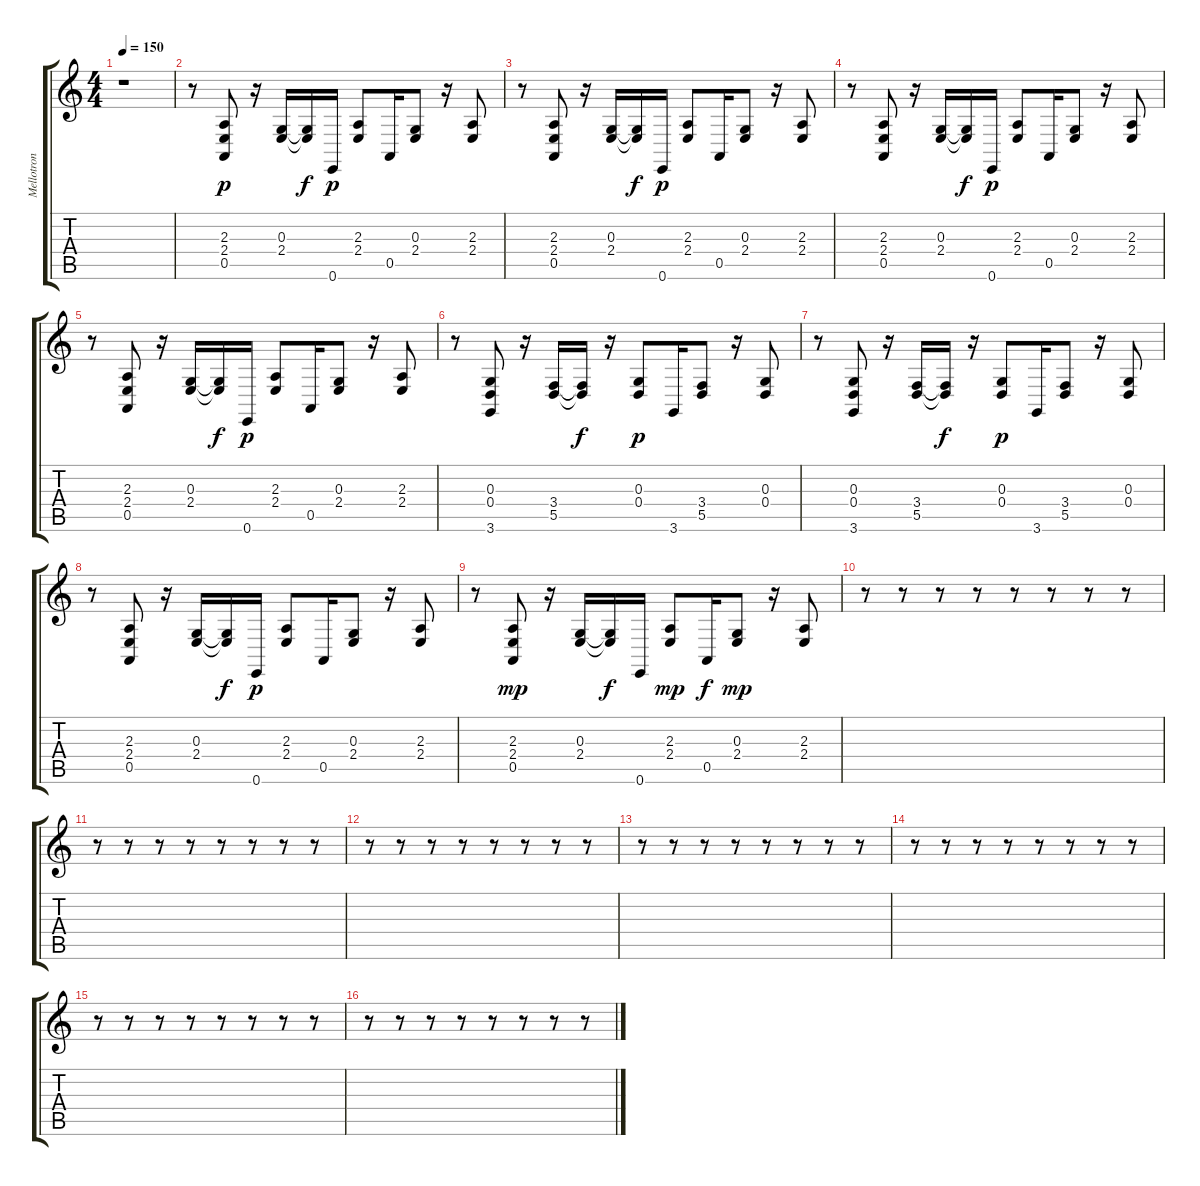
\track ("Mellotron" "Mellotron") {instrument clavinet}
\staff {score tabs}
\tuning (E4 B3 G3 D3 A2 E2) {hide}
\ts (4 4)
\tempo 150
\clef g2
\ks c
r.1{dy mf} |
r.8 (2.3 2.4 0.5).8{dy p} r.16 (0.3 2.4).16 (0.3{t} 2.4{t}).16{dy f} 0.6.16{dy p} (2.3 2.4).8 0.5.16 (0.3 2.4).8 r.16 (2.3 2.4).8 |
r.8 (2.3 2.4 0.5).8 r.16 (0.3 2.4).16 (0.3{t} 2.4{t}).16{dy f} 0.6.16{dy p} (2.3 2.4).8 0.5.16 (0.3 2.4).8 r.16 (2.3 2.4).8 |
r.8 (2.3 2.4 0.5).8 r.16 (0.3 2.4).16 (0.3{t} 2.4{t}).16{dy f} 0.6.16{dy p} (2.3 2.4).8 0.5.16 (0.3 2.4).8 r.16 (2.3 2.4).8 |
r.8 (2.3 2.4 0.5).8 r.16 (0.3 2.4).16 (0.3{t} 2.4{t}).16{dy f} 0.6.16{dy p} (2.3 2.4).8 0.5.16 (0.3 2.4).8 r.16 (2.3 2.4).8 |
r.8 (0.3 0.4 3.6).8 r.16 (3.4 5.5).16 (3.4{t} 5.5{t}).16{dy f} r.16 (0.3 0.4).8{dy p} 3.6.16 (3.4 5.5).8 r.16 (0.3 0.4).8 |
r.8 (0.3 0.4 3.6).8 r.16 (3.4 5.5).16 (3.4{t} 5.5{t}).16{dy f} r.16 (0.3 0.4).8{dy p} 3.6.16 (3.4 5.5).8 r.16 (0.3 0.4).8 |
r.8 (2.3 2.4 0.5).8 r.16 (0.3 2.4).16 (0.3{t} 2.4{t}).16{dy f} 0.6.16{dy p} (2.3 2.4).8 0.5.16 (0.3 2.4).8 r.16 (2.3 2.4).8 |
r.8 (2.3 2.4 0.5).8{dy mp} r.16 (0.3 2.4).16 (0.3{t} 2.4{t}).16{dy f} 0.6.16 (2.3 2.4).8{dy mp} 0.5.16{dy f} (0.3 2.4).8{dy mp} r.16 (2.3 2.4).8 |
r.8 r.8 r.8 r.8 r.8 r.8 r.8 r.8 |
r.8 r.8 r.8 r.8 r.8 r.8 r.8 r.8 |
r.8 r.8 r.8 r.8 r.8 r.8 r.8 r.8 |
r.8 r.8 r.8 r.8 r.8 r.8 r.8 r.8 |
r.8 r.8 r.8 r.8 r.8 r.8 r.8 r.8 |
r.8 r.8 r.8 r.8 r.8 r.8 r.8 r.8 |
r.8 r.8 r.8 r.8 r.8 r.8 r.8 r.8
